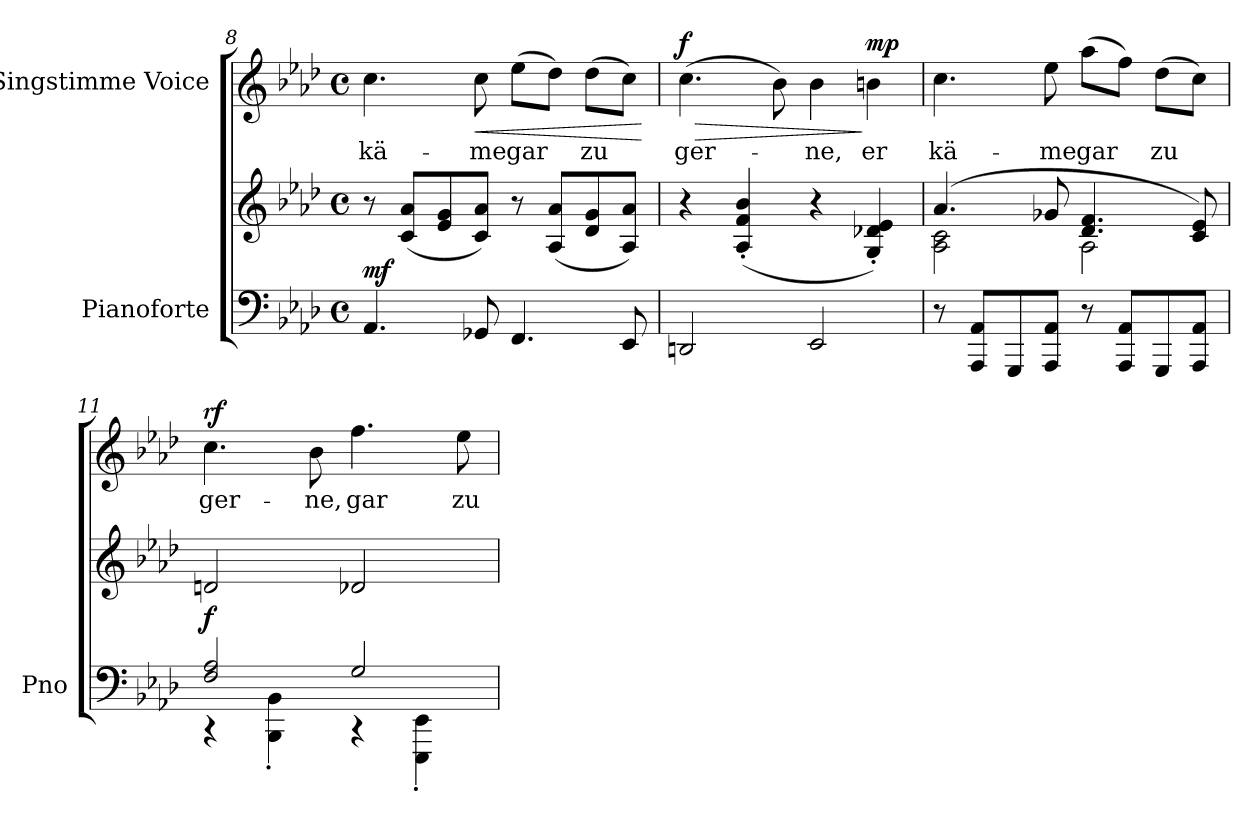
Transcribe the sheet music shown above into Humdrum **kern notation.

**kern	**kern	**dynam	**kern	**text	**dynam
*part2	*part2	*part2	*part1	*part1	*part1
*staff3	*staff2	*staff2/3	*staff1	*staff1	*staff1
*I"Pianoforte	*	*	*I"Singstimme Voice	*	*
*I'Pno	*	*	*	*	*
!!LO:LB:g=z
*clefF4	*clefG2	*	*clefG2	*	*
*k[b-e-a-d-]	*k[b-e-a-d-]	*	*k[b-e-a-d-]	*	*
*M4/4	*M4/4	*	*M4/4	*	*
*met(c)	*met(c)	*	*met(c)	*	*
=8	=8	=8	=8	=8	=8
!	!	!LO:DY:a=2	!	!LO:LY:b	!
4.AA-/	8r	mf	4.cc\	kä-	.
.	(<8c/ 8a-/L	.	.	.	.
.	8e-/ 8g/	.	.	.	.
!	!	!	!	!LO:LY:b	!LO:HP:b
8GG-X/	8c/ 8a-/J)	.	8cc\	-me	<
!	!	!	!	!LO:LY:b	!
4.FF/	8r	.	(>8ee-\L	gar	.
.	(<8A-/ 8a-/L	.	8dd-\J)	.	.
!	!	!	!	!LO:LY:b	!
.	8d-/ 8g/	.	(>8dd-\L	zu	.
8EE-/	8A-/ 8a-/J)	.	8cc\J)	.	.
.	.	.	.	.	[
=9	=9	=9	=9	=9	=9
!	!	!	!	!LO:LY:b	!LO:HP:b
!	!	!	!	!	!LO:DY:n=1:a
2DDn/	4r	.	(>4.cc\	ger-	> f
.	(<4A-/' 4f/' 4b-/'	.	.	.	.
.	.	.	8b-\)	.	.
!	!	!	!	!LO:LY:b	!
2EE-/	4r	.	4b-\	-ne,	.
!	!	!	!	!LO:LY:b	!LO:DY:n=2:a
.	4G/' 4d-X/' 4e-/')	.	4bn\	er	] mp
=10	=10	=10	=10	=10	=10
*	*^	*	*	*	*
!	!	!	!	!	!LO:LY:b	!
8r	(>4.a-/	2A-\ 2c\	.	4.cc\	kä-	.
8AAA-/ 8AA-/L	.	.	.	.	.	.
8GGG/	.	.	.	.	.	.
!	!	!	!	!	!LO:LY:b	!
8AAA-/ 8AA-/J	8g-X/	.	.	8ee-\	-me	.
!	!	!	!	!	!LO:LY:b	!
8r	4.d-/ 4.f/	2A-\	.	(>8aa-\L	gar	.
8AAA-/ 8AA-/L	.	.	.	8ff\J)	.	.
!	!	!	!	!	!LO:LY:b	!
8GGG/	.	.	.	(>8dd-\L	zu	.
8AAA-/ 8AA-/J	8c/ 8e-/)	.	.	8cc\J)	.	.
*	*v	*v	*	*	*	*
=11	=11	=11	=11	=11	=11
*^	*	*	*	*	*
!	!	!	!LO:DY:a=2	!	!LO:LY:b	!LO:DY:a
2F/ 2A-/	4rCC	2dn/	f	4.cc\	ger-	rf
.	4BBB-\' 4BB-\'	.	.	.	.	.
!	!	!	!	!	!LO:LY:b	!
.	.	.	.	8b-\	-ne,	.
!	!	!	!	!	!LO:LY:b	!
2G/	4rCC	2d-X/	.	4.ff\	gar	.
.	4EEE-\' 4EE-\'	.	.	.	.	.
!	!	!	!	!	!LO:LY:b	!
.	.	.	.	8ee-\	zu	.
*v	*v	*	*	*	*	*
=	=	=	=	=	=
*-	*-	*-	*-	*-	*-
